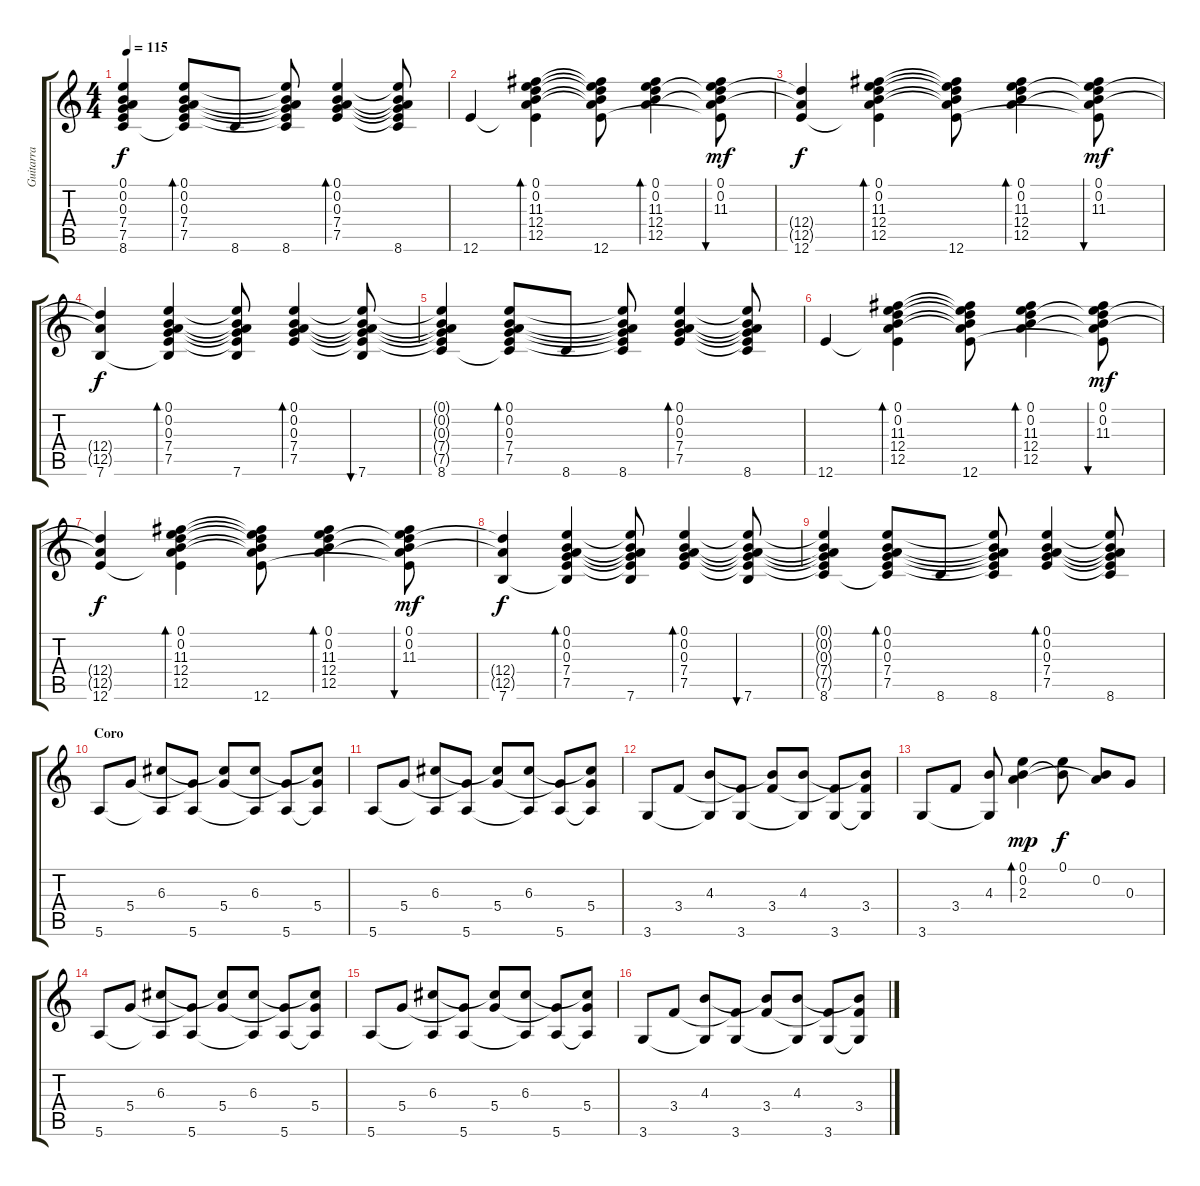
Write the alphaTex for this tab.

\track ("Guitarra" "Guitarra") {instrument acousticguitarnylon}
\staff {score tabs}
\tuning (E4 B3 G3 D3 A2 E2) {hide}
\ts (4 4)
\tempo 115
\clef g2
\ks c
(0.1{t} 0.2{t} 0.3{t} 7.4{t} 7.5{t} 8.6).4{dy f} (0.1 0.2 0.3 7.4 7.5 8.6{t}).8{bd 60} 8.6.8 (0.1{t} 0.2{t} 0.3{t} 7.4{t} 7.5{t} 8.6).8 (0.1 0.2 0.3 7.4 7.5).4{bd 60} (0.1{t} 0.2{t} 0.3{t} 7.4{t} 7.5{t} 8.6).8 |
12.6.4 (0.1 0.2 11.3 12.4 12.5 12.6{t}).4{bd 60} (0.1{t} 0.2{t} 11.3{t} 12.4{t} 12.5{t} 12.6).8 (0.1 0.2 11.3 12.4 12.5).4{bd 60} (0.1 0.2 11.3 12.4{t} 12.5{t} 12.6{t}).8{bu 60 dy mf} |
(12.4{t} 12.5{t} 12.6).4{dy f} (0.1 0.2 11.3 12.4 12.5 12.6{t}).4{bd 60} (0.1{t} 0.2{t} 11.3{t} 12.4{t} 12.5{t} 12.6).8 (0.1 0.2 11.3 12.4 12.5).4{bd 60} (0.1 0.2 11.3 12.4{t} 12.5{t} 12.6{t}).8{bu 60 dy mf} |
(12.4{t} 12.5{t} 7.6).4{dy f} (0.1 0.2 0.3 7.4 7.5 7.6{t}).4{bd 60} (0.1{t} 0.2{t} 0.3{t} 7.4{t} 7.5{t} 7.6).8 (0.1 0.2 0.3 7.4 7.5).4{bd 60} (0.1{t} 0.2{t} 0.3{t} 7.4{t} 7.5{t} 7.6).8{bu 60} |
(0.1{t} 0.2{t} 0.3{t} 7.4{t} 7.5{t} 8.6).4 (0.1 0.2 0.3 7.4 7.5 8.6{t}).8{bd 60} 8.6.8 (0.1{t} 0.2{t} 0.3{t} 7.4{t} 7.5{t} 8.6).8 (0.1 0.2 0.3 7.4 7.5).4{bd 60} (0.1{t} 0.2{t} 0.3{t} 7.4{t} 7.5{t} 8.6).8 |
12.6.4 (0.1 0.2 11.3 12.4 12.5 12.6{t}).4{bd 60} (0.1{t} 0.2{t} 11.3{t} 12.4{t} 12.5{t} 12.6).8 (0.1 0.2 11.3 12.4 12.5).4{bd 60} (0.1 0.2 11.3 12.4{t} 12.5{t} 12.6{t}).8{bu 60 dy mf} |
(12.4{t} 12.5{t} 12.6).4{dy f} (0.1 0.2 11.3 12.4 12.5 12.6{t}).4{bd 60} (0.1{t} 0.2{t} 11.3{t} 12.4{t} 12.5{t} 12.6).8 (0.1 0.2 11.3 12.4 12.5).4{bd 60} (0.1 0.2 11.3 12.4{t} 12.5{t} 12.6{t}).8{bu 60 dy mf} |
(12.4{t} 12.5{t} 7.6).4{dy f} (0.1 0.2 0.3 7.4 7.5 7.6{t}).4{bd 60} (0.1{t} 0.2{t} 0.3{t} 7.4{t} 7.5{t} 7.6).8 (0.1 0.2 0.3 7.4 7.5).4{bd 60} (0.1{t} 0.2{t} 0.3{t} 7.4{t} 7.5{t} 7.6).8{bu 60} |
(0.1{t} 0.2{t} 0.3{t} 7.4{t} 7.5{t} 8.6).4 (0.1 0.2 0.3 7.4 7.5 8.6{t}).8{bd 60} 8.6.8 (0.1{t} 0.2{t} 0.3{t} 7.4{t} 7.5{t} 8.6).8 (0.1 0.2 0.3 7.4 7.5).4{bd 60} (0.1{t} 0.2{t} 0.3{t} 7.4{t} 7.5{t} 8.6).8 |
\section ("" "Coro")
5.6.8{volume 12 instrument acousticguitarsteel} 5.4.8 (6.3 5.6{t}).8 (5.4{t} 5.6).8 (6.3{t} 5.4).8 (6.3 5.6{t}).8 (5.4{t} 5.6).8 (6.3{t} 5.4 5.6{t}).8 |
5.6.8 5.4.8 (6.3 5.6{t}).8 (5.4{t} 5.6).8 (6.3{t} 5.4).8 (6.3 5.6{t}).8 (5.4{t} 5.6).8 (6.3{t} 5.4 5.6{t}).8 |
3.6.8 3.4.8 (4.3 3.6{t}).8 (3.4{t} 3.6).8 (4.3{t} 3.4).8 (4.3 3.6{t}).8 (3.4{t} 3.6).8 (4.3{t} 3.4 3.6{t}).8 |
3.6.8 3.4.8 (4.3 3.6{t}).8 (0.1 0.2 2.3).4{bd 120 dy mp} (0.1 0.2{t}).8{dy f} (0.2 2.3{t}).8 0.3.8 |
5.6.8 5.4.8 (6.3 5.6{t}).8 (5.4{t} 5.6).8 (6.3{t} 5.4).8 (6.3 5.6{t}).8 (5.4{t} 5.6).8 (6.3{t} 5.4 5.6{t}).8 |
5.6.8 5.4.8 (6.3 5.6{t}).8 (5.4{t} 5.6).8 (6.3{t} 5.4).8 (6.3 5.6{t}).8 (5.4{t} 5.6).8 (6.3{t} 5.4 5.6{t}).8 |
3.6.8 3.4.8 (4.3 3.6{t}).8 (3.4{t} 3.6).8 (4.3{t} 3.4).8 (4.3 3.6{t}).8 (3.4{t} 3.6).8 (4.3{t} 3.4 3.6{t}).8
